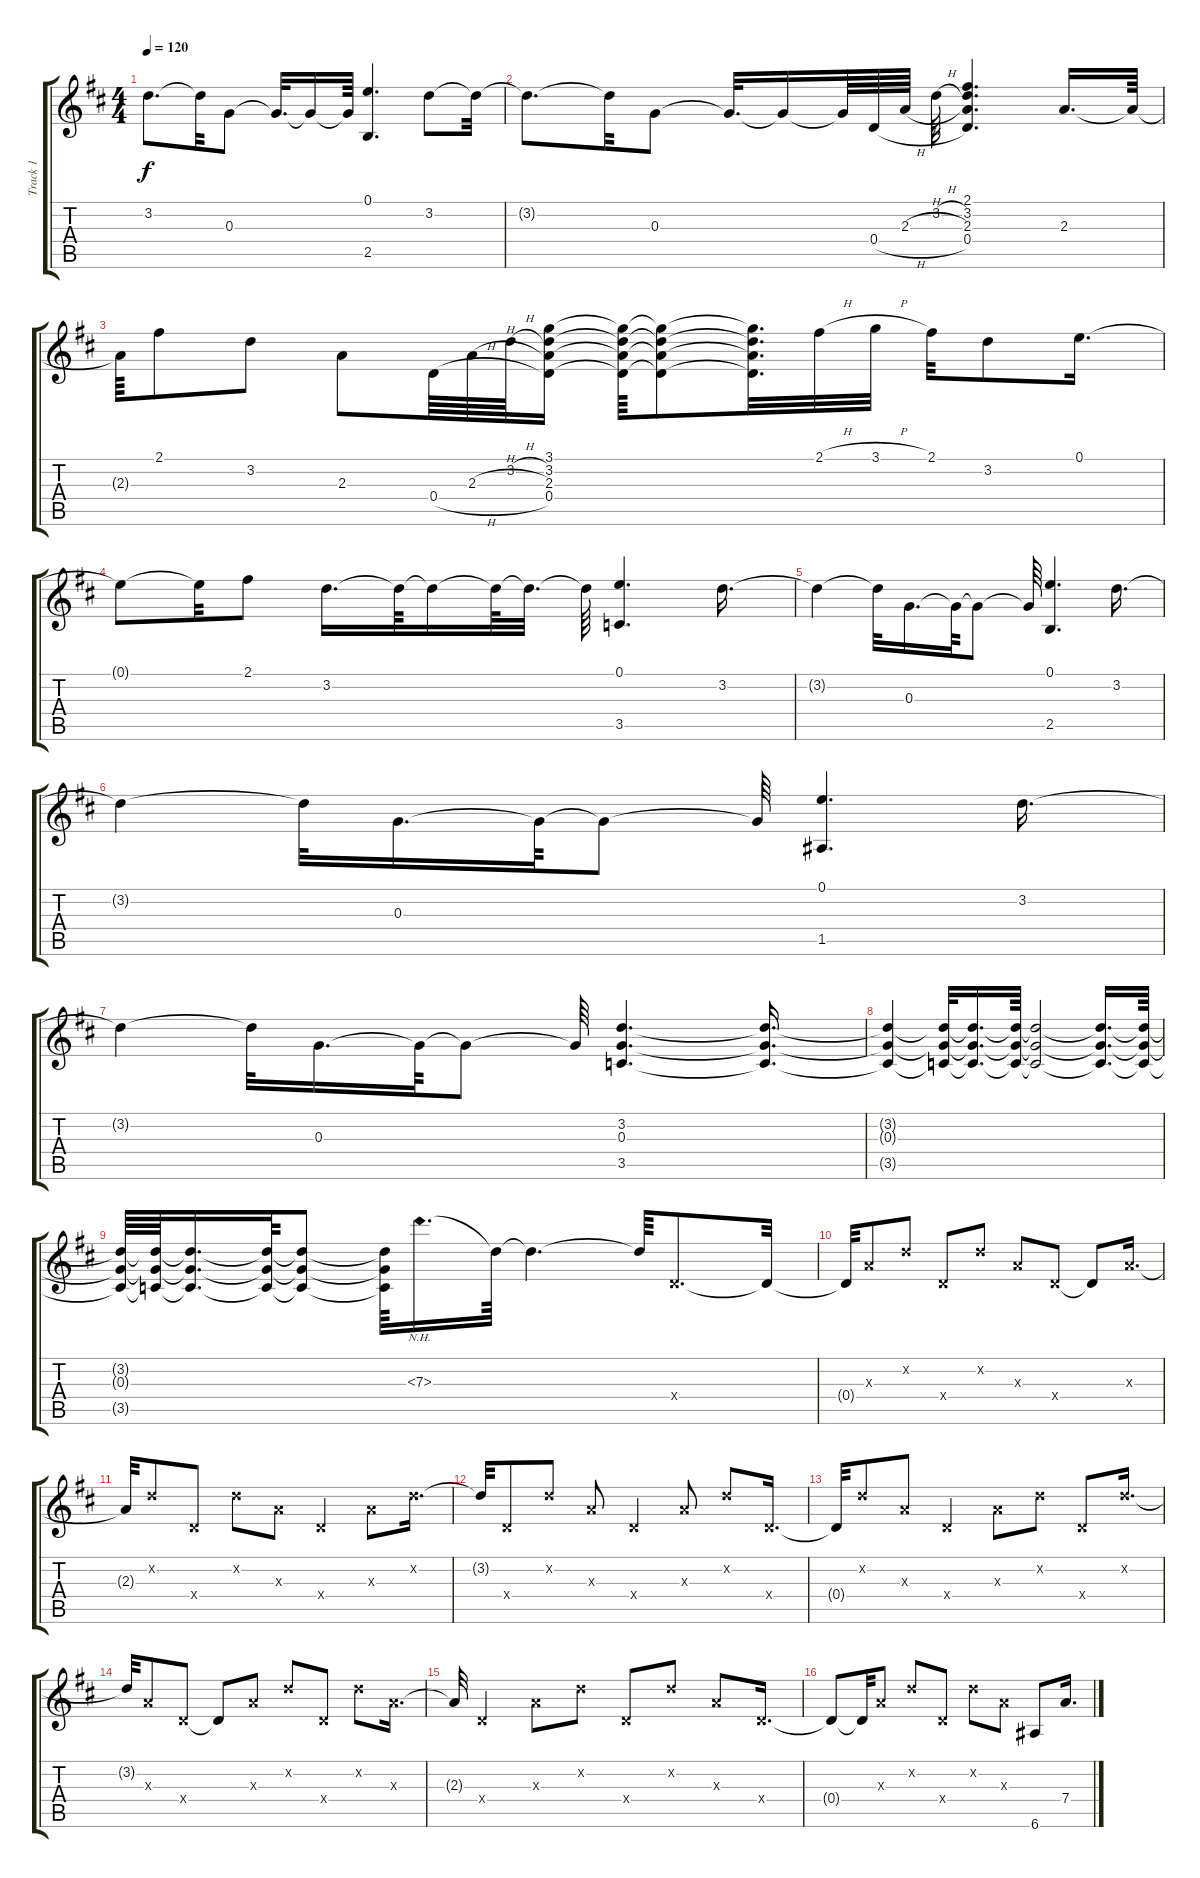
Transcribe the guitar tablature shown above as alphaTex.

\track ("Track 1" "Track 1") {instrument acousticguitarsteel}
\staff {score tabs}
\tuning (E4 B3 G3 D3 A2 E2) {hide}
\ts (4 4)
\tempo 120
\clef g2
\ks d
3.2{t}.8{d dy f} 3.2{t}.32 0.3.8 0.3{t}.32{d} 0.3{t}.16 0.3{t}.64 (0.1 2.5).4{d} 3.2.8 3.2{t}.32 |
3.2{t}.8{d} 3.2{t}.32 0.3.8 0.3{t}.32{d} 0.3{t}.16 0.3{t}.64 0.4{h}.64 2.3{h}.64 3.2{h}.64 (2.1 3.2 2.3 0.4).4{d} 2.3.16{d} 2.3{t}.64 |
2.3{t}.64 2.1.8 3.2.8 2.3.8 0.4{h}.64 2.3{h}.64 3.2{h}.64 (3.1 3.2 2.3 0.4).16 (3.1{t} 3.2{t} 2.3{t} 0.4{t}).64 (3.1{t} 3.2{t} 2.3{t} 0.4{t}).8 (3.1{t} 3.2{t} 2.3{t} 0.4{t}).32{d} 2.1{h}.32 3.1{h}.32 2.1.32 3.2.8 0.1.16{d} |
0.1{t}.8 0.1{t}.32 2.1.8 3.2.16{d} 3.2{t}.64 3.2{t}.16 3.2{t}.64 3.2{t}.32{d} 3.2{t}.64 (0.1 3.5).4{d} 3.2.16{d} |
3.2{t}.4 3.2{t}.32 0.3.16{d} 0.3{t}.64 0.3{t}.8 0.3{t}.64 (0.1 2.5).4{d} 3.2.16{d} |
3.2{t}.4 3.2{t}.32 0.3.16{d} 0.3{t}.64 0.3{t}.8 0.3{t}.64 (0.1 1.5).4{d} 3.2.16{d} |
3.2{t}.4 3.2{t}.32 0.3.16{d} 0.3{t}.64 0.3{t}.8 0.3{t}.64 (3.2 0.3 3.5).4{d} (3.2{t} 0.3{t} 3.5{t}).16{d} |
(3.2{t} 0.3{t} 3.5{t}).4 (3.2{t} 0.3{t} 3.5{t}).32 (3.2{t} 0.3{t} 3.5{t}).16{d} (3.2{t} 0.3{t} 3.5{t}).64 (3.2{t} 0.3{t} 3.5{t}).2 (3.2{t} 0.3{t} 3.5{t}).16{d} (3.2{t} 0.3{t} 3.5{t}).64 |
(3.2{t} 0.3{t} 3.5{t}).64 (3.2{t} 0.3{t} 3.5{t}).64 (3.2{t} 0.3{t} 3.5{t}).16{d} (3.2{t} 0.3{t} 3.5{t}).64 (3.2{t} 0.3{t} 3.5{t}).8 (3.2{t} 0.3{t} 3.5{t}).64 7.3{nh}.16{d} 7.3{t}.64 7.3{t}.4{d} 7.3{t}.64 0.4{x}.8{d} 0.4{t}.32 |
0.4{t}.32 2.3{x}.8 3.2{x}.8 0.4{x}.8 3.2{x}.8 2.3{x}.8 0.4{x}.8 0.4{t}.8 2.3{x}.16{d} |
2.3{t}.32 3.2{x}.8 0.4{x}.8 3.2{x}.8 2.3{x}.8 0.4{x}.4 2.3{x}.8 3.2{x}.16{d} |
3.2{t}.32 0.4{x}.8 3.2{x}.8 2.3{x}.8 0.4{x}.4 2.3{x}.8 3.2{x}.8 0.4{x}.16{d} |
0.4{t}.32 3.2{x}.8 2.3{x}.8 0.4{x}.4 2.3{x}.8 3.2{x}.8 0.4{x}.8 3.2{x}.16{d} |
3.2{t}.32 2.3{x}.8 0.4{x}.8 0.4{t}.8 2.3{x}.8 3.2{x}.8 0.4{x}.8 3.2{x}.8 2.3{x}.16{d} |
2.3{t}.32 0.4{x}.4 2.3{x}.8 3.2{x}.8 0.4{x}.8 3.2{x}.8 2.3{x}.8 0.4{x}.16{d} |
0.4{t}.8 0.4{t}.32 2.3{x}.8 3.2{x}.8 0.4{x}.8 3.2{x}.8 2.3{x}.8 6.6.8 7.4.16{d}
